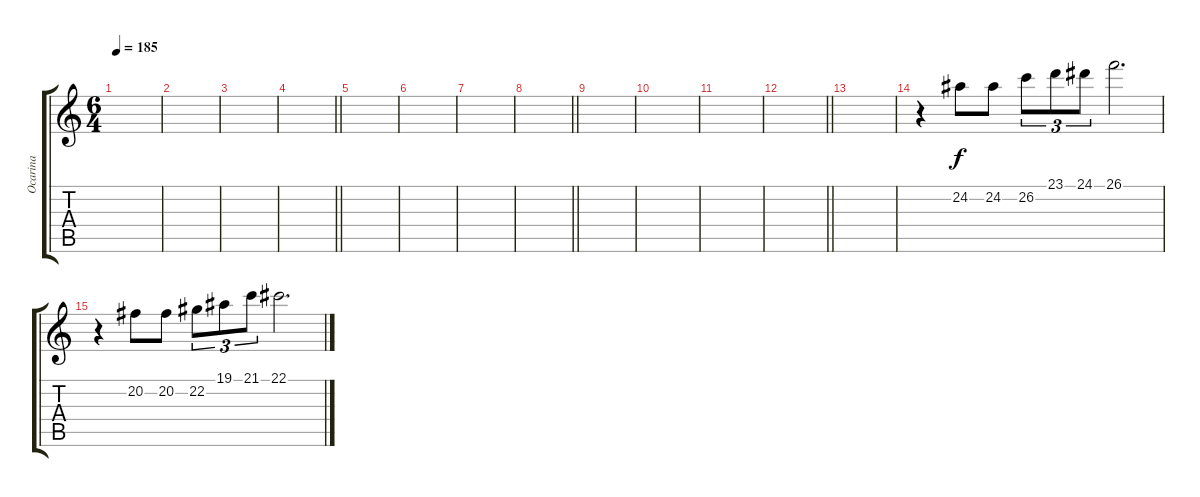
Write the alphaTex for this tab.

\track ("Ocarina" "Ocarina") {instrument ocarina}
\staff {score tabs}
\tuning (Eb4 Bb3 Gb3 Db3 Ab2 Eb2) {hide}
\ts (6 4)
\section ("" "")
\tempo 185
\clef g2
\ks c
|
|
|
\barLineRight lightlight
|
\section ("" "")
|
|
|
\barLineRight lightlight
|
\section ("" "")
|
|
|
\barLineRight lightlight
|
\section ("" "")
|
r.4 24.2.8 24.2.8 26.2.8{tu (3 2)} 23.1.8{tu (3 2)} 24.1.8{tu (3 2)} 26.1.2{d} |
r.4 20.2.8 20.2.8 22.2.8{tu (3 2)} 19.1.8{tu (3 2)} 21.1.8{tu (3 2)} 22.1.2{d}
